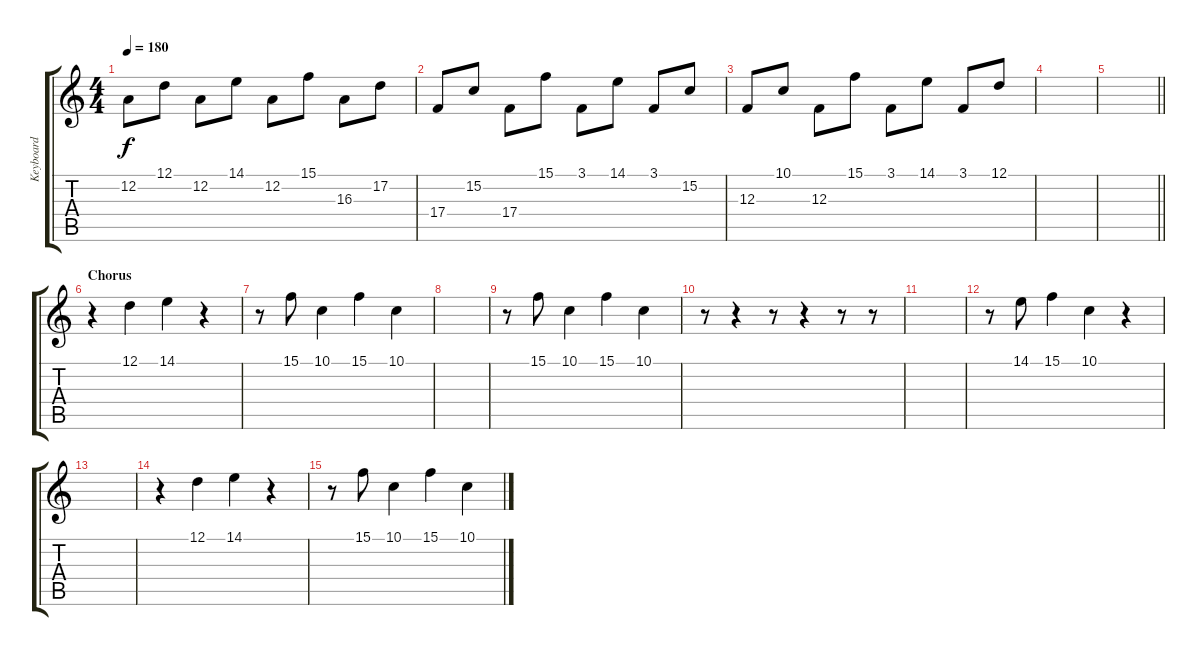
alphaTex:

\track ("Keyboard" "Keyboard") {instrument acousticgrandpiano}
\staff {score tabs}
\tuning (D4 A3 F3 C3 G2 C2) {hide}
\ts (4 4)
\tempo 180
\clef g2
\ks c
12.2.8{dy f} 12.1.8 12.2.8 14.1.8 12.2.8 15.1.8 16.3.8 17.2.8 |
17.4.8 15.2.8 17.4.8 15.1.8 3.1.8 14.1.8 3.1.8 15.2.8 |
12.3.8 10.1.8 12.3.8 15.1.8 3.1.8 14.1.8 3.1.8 12.1.8 |
|
\barLineRight lightlight
|
\section ("" "Chorus")
r.4 12.1.4 14.1.4 r.4 |
r.8 15.1.8 10.1.4 15.1.4 10.1.4 |
|
r.8 15.1.8 10.1.4 15.1.4 10.1.4 |
r.8 r.4 r.8 r.4 r.8 r.8 |
|
r.8 14.1.8 15.1.4 10.1.4 r.4 |
|
r.4 12.1.4 14.1.4 r.4 |
r.8 15.1.8 10.1.4 15.1.4 10.1.4
